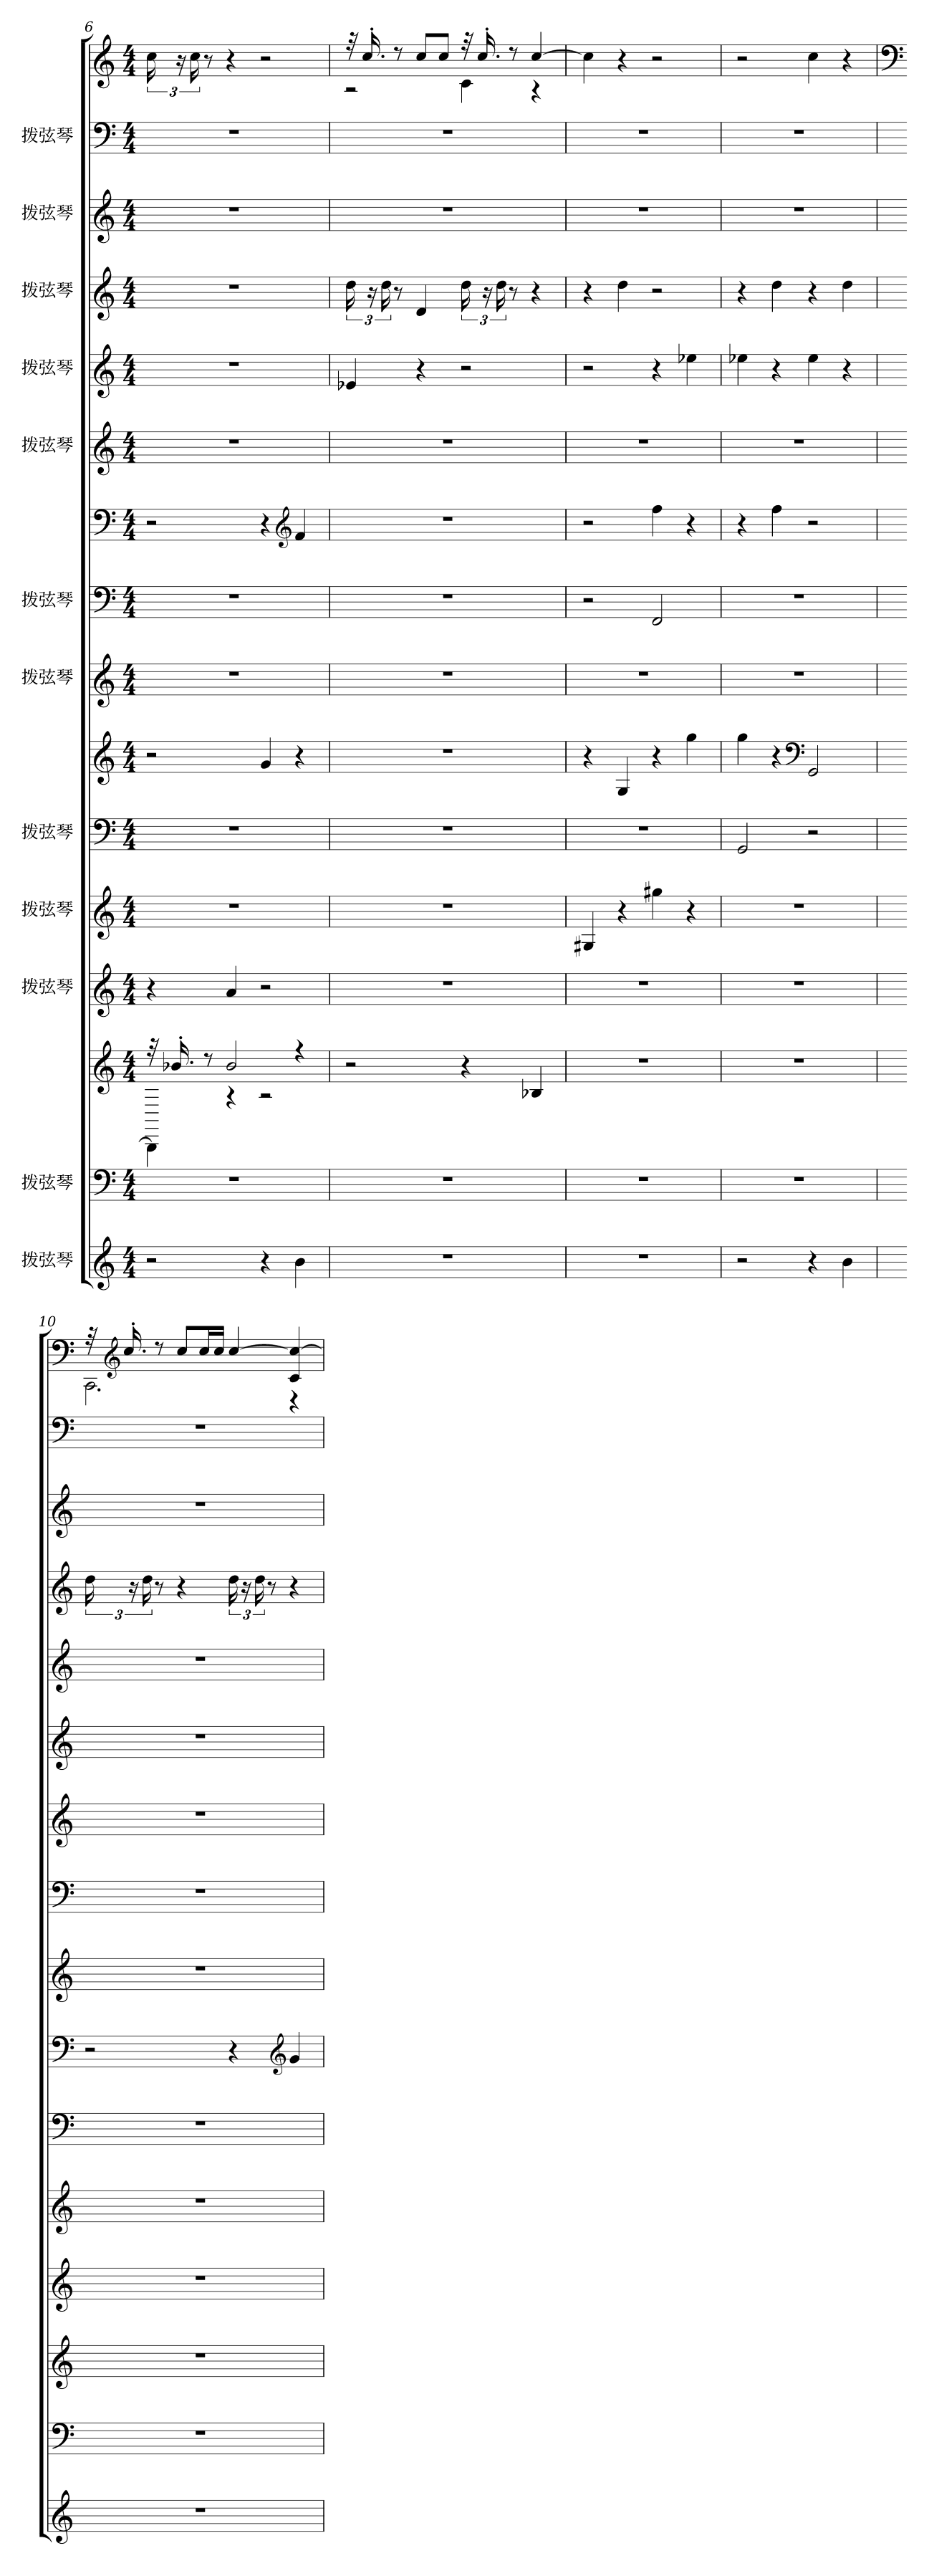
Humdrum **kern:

**kern	**kern	**kern	**kern	**kern	**kern	**kern	**kern	**kern	**kern	**kern	**kern	**kern	**kern	**kern	**kern
*part12	*part11	*part11	*part10	*part9	*part8	*part8	*part7	*part6	*part6	*part5	*part4	*part3	*part2	*part1	*part1
*staff16	*staff15	*staff14	*staff13	*staff12	*staff11	*staff10	*staff9	*staff8	*staff7	*staff6	*staff5	*staff4	*staff3	*staff2	*staff1
*I"拨弦琴	*I"拨弦琴	*	*I"拨弦琴	*I"拨弦琴	*I"拨弦琴	*	*I"拨弦琴	*I"拨弦琴	*	*I"拨弦琴	*I"拨弦琴	*I"拨弦琴	*I"拨弦琴	*I"拨弦琴	*
*clefG2	*clefF4	*clefG2	*clefG2	*clefG2	*clefF4	*clefG2	*clefG2	*clefF4	*clefF4	*clefG2	*clefG2	*clefG2	*clefG2	*clefF4	*clefG2
*k[]	*k[]	*k[]	*k[]	*k[]	*k[]	*k[]	*k[]	*k[]	*k[]	*k[]	*k[]	*k[]	*k[]	*k[]	*k[]
*M4/4	*M4/4	*M4/4	*M4/4	*M4/4	*M4/4	*M4/4	*M4/4	*M4/4	*M4/4	*M4/4	*M4/4	*M4/4	*M4/4	*M4/4	*M4/4
=6	=6	=6	=6	=6	=6	=6	=6	=6	=6	=6	=6	=6	=6	=6	=6
*	*	*^	*	*	*	*	*	*	*	*	*	*	*	*	*
2r	1r	32r	4BBB-\]	4r	1r	1r	2r	1r	1r	2r	1r	1r	1r	1r	1r	24cc\
.	.	16.b-X'/	.	.	.	.	.	.	.	.	.	.	.	.	.	.
.	.	.	.	.	.	.	.	.	.	.	.	.	.	.	.	24r
.	.	.	.	.	.	.	.	.	.	.	.	.	.	.	.	24cc\
.	.	8r	.	.	.	.	.	.	.	.	.	.	.	.	.	8r
.	.	2b-/	4r	4a/	.	.	.	.	.	.	.	.	.	.	.	4r
4r	.	.	2r	2r	.	.	4g/	.	.	4r	.	.	.	.	.	2r
*	*	*	*	*	*	*	*	*	*	*clefG2	*	*	*	*	*	*
4b\	.	4r	.	.	.	.	4r	.	.	4f/	.	.	.	.	.	.
*	*	*v	*v	*	*	*	*	*	*	*	*	*	*	*	*	*
=7	=7	=7	=7	=7	=7	=7	=7	=7	=7	=7	=7	=7	=7	=7	=7
*	*	*	*	*	*	*	*	*	*	*	*	*	*	*	*^
1r	1r	2r	1r	1r	1r	1r	1r	1r	1r	1r	4e-X/	24dd\	1r	1r	32r	2r
.	.	.	.	.	.	.	.	.	.	.	.	.	.	.	16.cc'/	.
.	.	.	.	.	.	.	.	.	.	.	.	24r	.	.	.	.
.	.	.	.	.	.	.	.	.	.	.	.	24dd\	.	.	.	.
.	.	.	.	.	.	.	.	.	.	.	.	8r	.	.	8r	.
.	.	.	.	.	.	.	.	.	.	.	4r	4d/	.	.	8cc/L	.
.	.	.	.	.	.	.	.	.	.	.	.	.	.	.	8cc/J	.
.	.	4r	.	.	.	.	.	.	.	.	2r	24dd\	.	.	32r	4c\
.	.	.	.	.	.	.	.	.	.	.	.	.	.	.	16.cc'/	.
.	.	.	.	.	.	.	.	.	.	.	.	24r	.	.	.	.
.	.	.	.	.	.	.	.	.	.	.	.	24dd\	.	.	.	.
.	.	.	.	.	.	.	.	.	.	.	.	8r	.	.	8r	.
.	.	4B-X/	.	.	.	.	.	.	.	.	.	4r	.	.	[4cc/	4r
*	*	*	*	*	*	*	*	*	*	*	*	*	*	*	*v	*v
=8	=8	=8	=8	=8	=8	=8	=8	=8	=8	=8	=8	=8	=8	=8	=8
1r	1r	1r	1r	4G#X/	1r	4r	1r	2r	2r	1r	2r	4r	1r	1r	4cc\]
.	.	.	.	4r	.	4G/	.	.	.	.	.	4dd\	.	.	4r
.	.	.	.	4gg#X\	.	4r	.	2FF/	4ff\	.	4r	2r	.	.	2r
.	.	.	.	4r	.	4gg\	.	.	4r	.	4ee-X\	.	.	.	.
!!LO:PB:g=z
=9	=9	=9	=9	=9	=9	=9	=9	=9	=9	=9	=9	=9	=9	=9	=9
2r	1r	1r	1r	1r	2GG/	4gg\	1r	1r	4r	1r	4ee-X\	4r	1r	1r	2r
.	.	.	.	.	.	4r	.	.	4ff\	.	4r	4dd\	.	.	.
*	*	*	*	*	*	*clefF4	*	*	*	*	*	*	*	*	*
4r	.	.	.	.	2r	2GG/	.	.	2r	.	4ee-\	4r	.	.	4cc\
4b\	.	.	.	.	.	.	.	.	.	.	4r	4dd\	.	.	4r
=10	=10	=10	=10	=10	=10	=10	=10	=10	=10	=10	=10	=10	=10	=10	=10
*	*	*	*	*	*	*	*	*	*	*	*	*	*	*	*clefF4
*	*	*	*	*	*	*	*	*	*	*	*	*	*	*	*^
1r	1r	1r	1r	1r	1r	2r	1r	1r	1r	1r	1r	24dd\	1r	1r	32r	2.CC\
*	*	*	*	*	*	*	*	*	*	*	*	*	*	*	*clefG2	*
.	.	.	.	.	.	.	.	.	.	.	.	.	.	.	16.cc'/	.
.	.	.	.	.	.	.	.	.	.	.	.	24r	.	.	.	.
.	.	.	.	.	.	.	.	.	.	.	.	24dd\	.	.	.	.
.	.	.	.	.	.	.	.	.	.	.	.	8r	.	.	8r	.
.	.	.	.	.	.	.	.	.	.	.	.	4r	.	.	8cc/L	.
.	.	.	.	.	.	.	.	.	.	.	.	.	.	.	16cc/L	.
.	.	.	.	.	.	.	.	.	.	.	.	.	.	.	16cc/JJ	.
.	.	.	.	.	.	4r	.	.	.	.	.	24dd\	.	.	[4cc/	.
.	.	.	.	.	.	.	.	.	.	.	.	24r	.	.	.	.
.	.	.	.	.	.	.	.	.	.	.	.	24dd\	.	.	.	.
.	.	.	.	.	.	.	.	.	.	.	.	8r	.	.	.	.
*	*	*	*	*	*	*clefG2	*	*	*	*	*	*	*	*	*	*
.	.	.	.	.	.	4g/	.	.	.	.	.	4r	.	.	4c/ 4cc/_	4r
*	*	*	*	*	*	*	*	*	*	*	*	*	*	*	*v	*v
=	=	=	=	=	=	=	=	=	=	=	=	=	=	=	=
*-	*-	*-	*-	*-	*-	*-	*-	*-	*-	*-	*-	*-	*-	*-	*-
